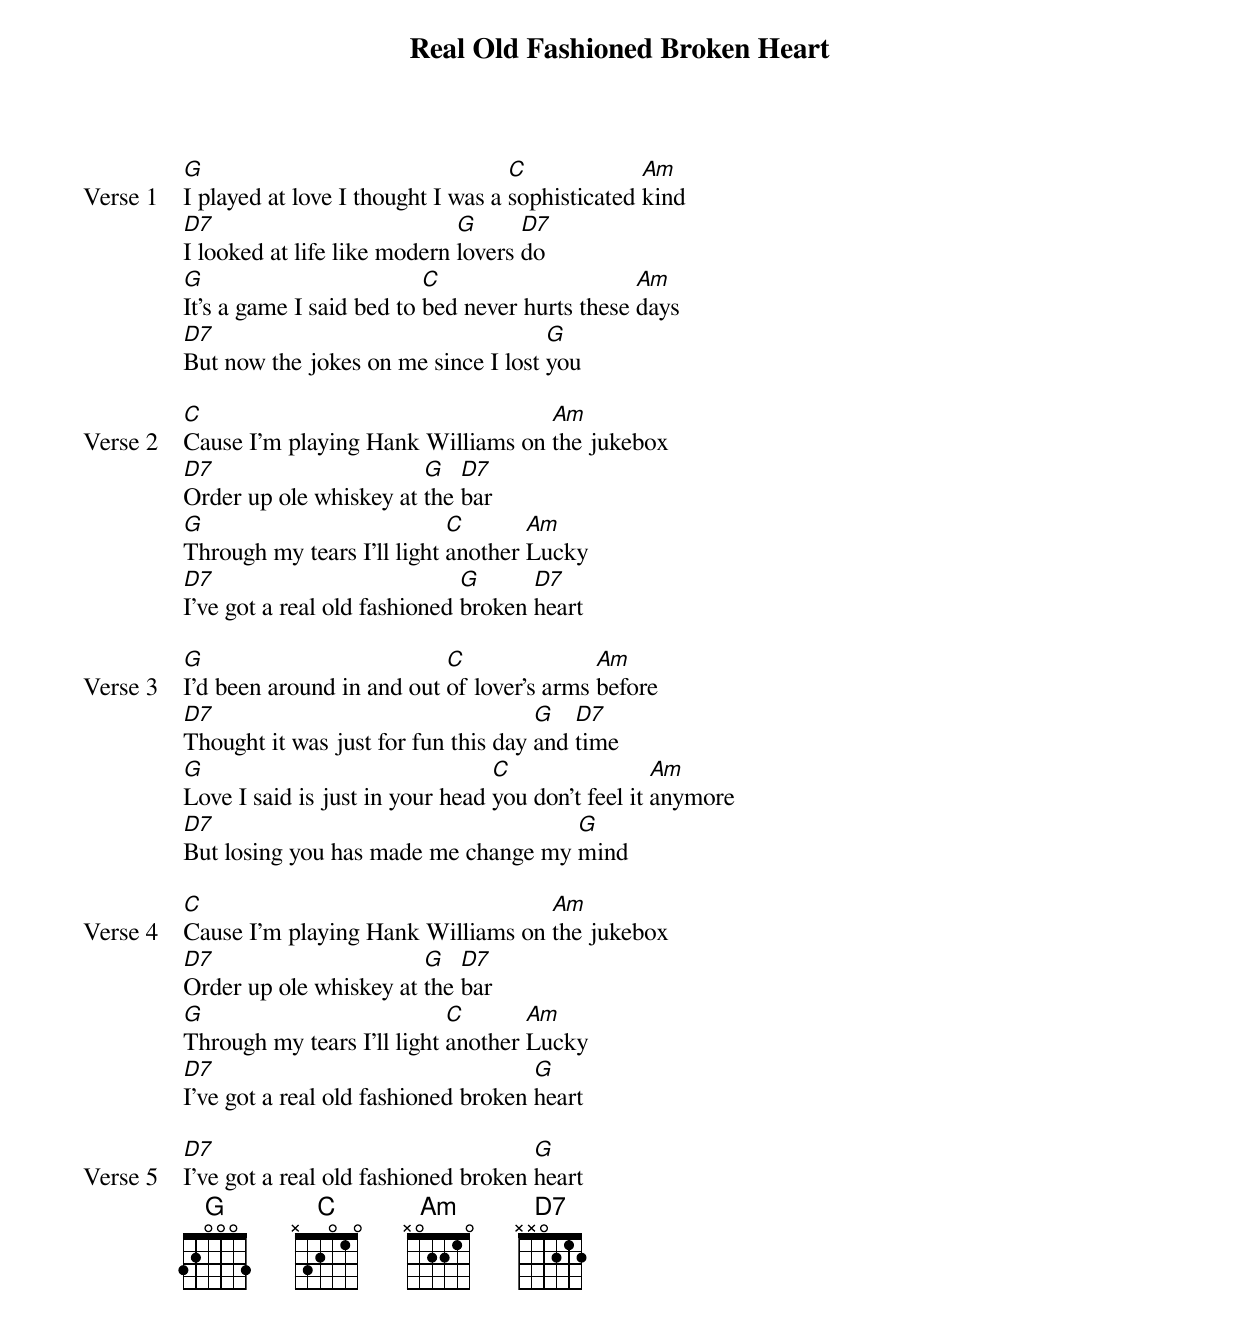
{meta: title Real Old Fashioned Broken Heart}
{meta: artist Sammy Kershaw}
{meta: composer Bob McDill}
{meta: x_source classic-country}
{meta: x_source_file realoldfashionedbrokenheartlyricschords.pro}
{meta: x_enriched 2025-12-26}

{start_of_verse: Verse 1}
[G]I played at love I thought I was a [C]sophisticated [Am]kind
[D7]I looked at life like modern [G]lovers [D7]do
[G]It's a game I said bed to [C]bed never hurts these [Am]days
[D7]But now the jokes on me since I lost [G]you
{end_of_verse}

{start_of_verse: Verse 2}
[C]Cause I'm playing Hank Williams on [Am]the jukebox
[D7]Order up ole whiskey at [G]the [D7]bar
[G]Through my tears I'll light [C]another [Am]Lucky
[D7]I've got a real old fashioned [G]broken [D7]heart
{end_of_verse}

{start_of_verse: Verse 3}
[G]I'd been around in and out [C]of lover's arms [Am]before
[D7]Thought it was just for fun this day [G]and [D7]time
[G]Love I said is just in your head [C]you don't feel it [Am]anymore
[D7]But losing you has made me change my [G]mind
{end_of_verse}

{start_of_verse: Verse 4}
[C]Cause I'm playing Hank Williams on [Am]the jukebox
[D7]Order up ole whiskey at [G]the [D7]bar
[G]Through my tears I'll light [C]another [Am]Lucky
[D7]I've got a real old fashioned broken [G]heart
{end_of_verse}

{start_of_verse: Verse 5}
[D7]I've got a real old fashioned broken [G]heart
{end_of_verse}
